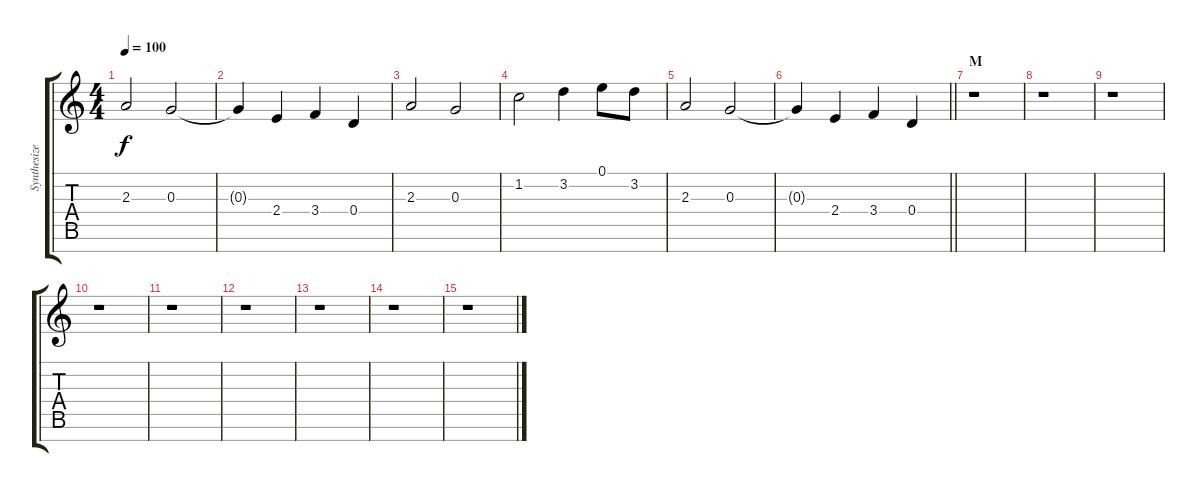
\track ("Synthesizer" "Synthesize") {instrument lead2sawtooth}
\staff {score tabs}
\tuning (E5 B4 G4 D4 A3 E3 B2) {hide}
\ts (4 4)
\tempo 100
\clef g2
\ks c
2.3.2{dy f} 0.3.2 |
0.3{t}.4 2.4.4 3.4.4 0.4.4 |
2.3.2 0.3.2 |
1.2.2 3.2.4 0.1.8 3.2.8 |
2.3.2 0.3.2 |
\barLineRight lightlight
0.3{t}.4 2.4.4 3.4.4 0.4.4 |
\section ("" "M")
r.1 |
r.1 |
r.1 |
r.1 |
r.1 |
r.1 |
r.1 |
r.1 |
r.1
